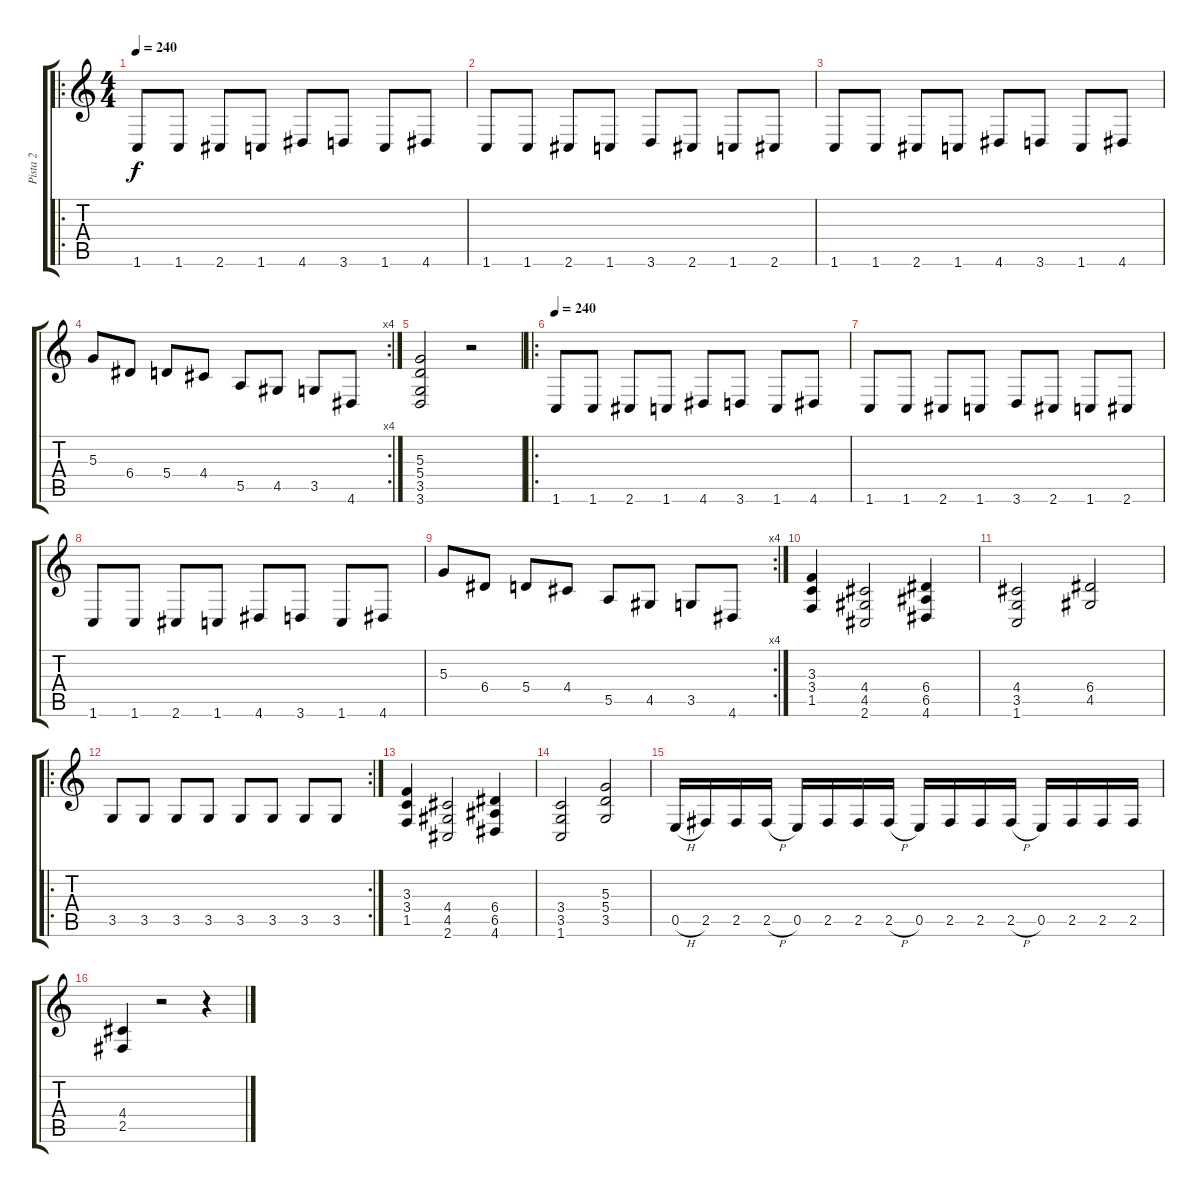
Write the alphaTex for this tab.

\track ("Pista 2" "Pista 2") {instrument distortionguitar}
\staff {score tabs}
\tuning (B3 Gb3 D3 A2 E2 B1) {hide}
\ro
\ts (4 4)
\tempo 240
\clef g2
\ks c
1.6.8{dy f} 1.6.8 2.6.8 1.6.8 4.6.8 3.6.8 1.6.8 4.6.8 |
1.6.8 1.6.8 2.6.8 1.6.8 3.6.8 2.6.8 1.6.8 2.6.8 |
1.6.8 1.6.8 2.6.8 1.6.8 4.6.8 3.6.8 1.6.8 4.6.8 |
\rc 4
5.3.8 6.4.8 5.4.8 4.4.8 5.5.8 4.5.8 3.5.8 4.6.8 |
(5.3 5.4 3.5 3.6).2 r.2 |
\ro
\tempo 240
1.6.8 1.6.8 2.6.8 1.6.8 4.6.8 3.6.8 1.6.8 4.6.8 |
1.6.8 1.6.8 2.6.8 1.6.8 3.6.8 2.6.8 1.6.8 2.6.8 |
1.6.8 1.6.8 2.6.8 1.6.8 4.6.8 3.6.8 1.6.8 4.6.8 |
\rc 4
5.3.8 6.4.8 5.4.8 4.4.8 5.5.8 4.5.8 3.5.8 4.6.8 |
(3.3 3.4 1.5).4 (4.4 4.5 2.6).2 (6.4 6.5 4.6).4 |
(4.4 3.5 1.6).2 (6.4 4.5).2 |
\ro
\rc 2
3.5.8 3.5.8 3.5.8 3.5.8 3.5.8 3.5.8 3.5.8 3.5.8 |
(3.3 3.4 1.5).4 (4.4 4.5 2.6).2 (6.4 6.5 4.6).4 |
(3.4 3.5 1.6).2 (5.3 5.4 3.5).2 |
0.5{h}.16 2.5.16 2.5.16 2.5{h}.16 0.5.16 2.5.16 2.5.16 2.5{h}.16 0.5.16 2.5.16 2.5.16 2.5{h}.16 0.5.16 2.5.16 2.5.16 2.5.16 |
(4.4 2.5).4 r.2 r.4
